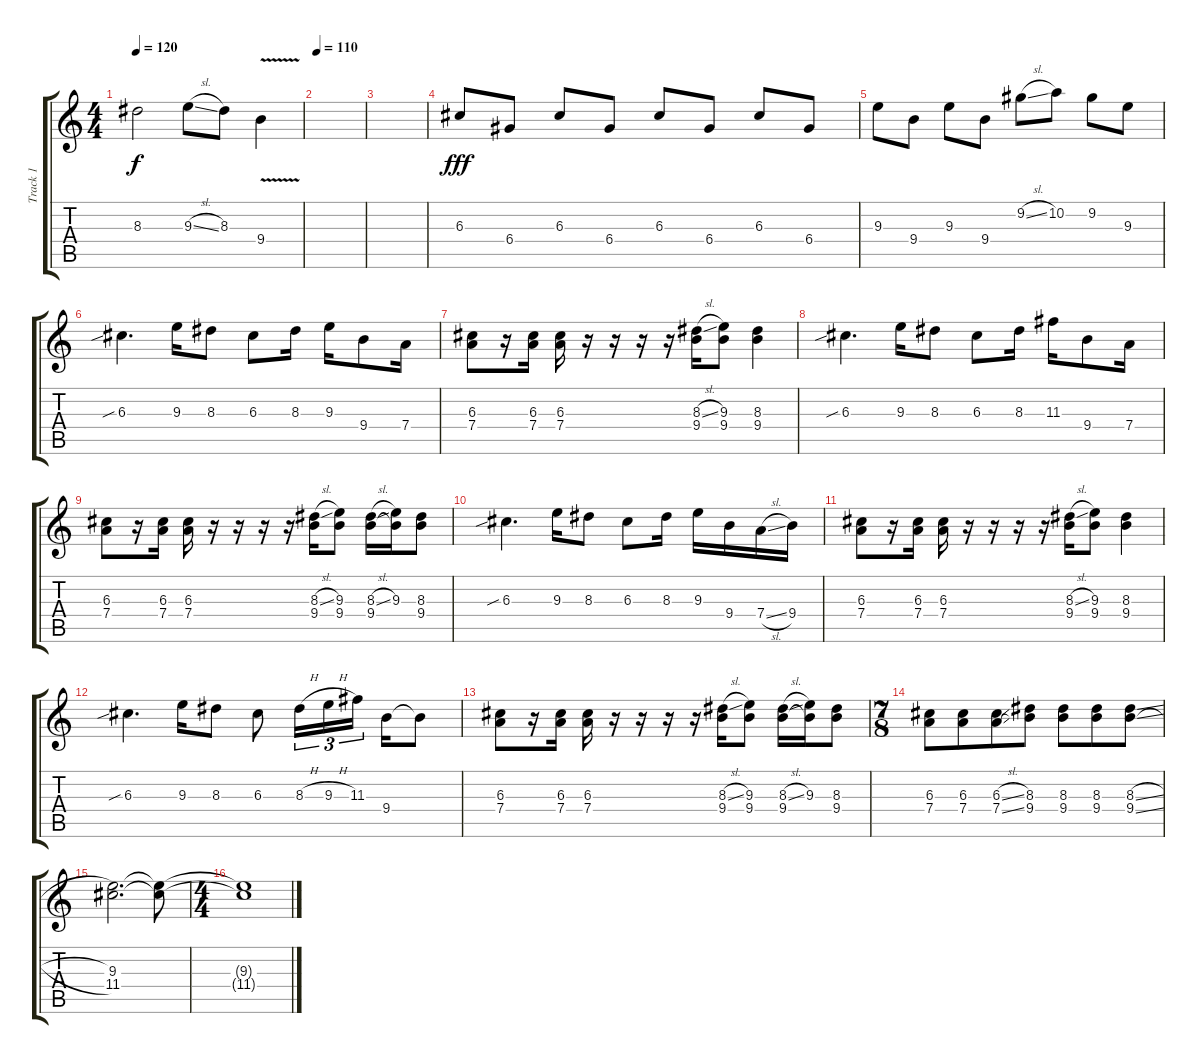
\track ("Track 1" "Track 1") {instrument distortionguitar}
\staff {score tabs}
\tuning (E4 B3 G3 D3 A2 E2) {hide}
\ts (4 4)
\tempo 120
\clef g2
\ks c
8.3.2{dy f} 9.3{sl}.8 8.3.8 9.4{v}.4 |
\tempo 110
|
|
6.3.8{dy fff} 6.4.8 6.3.8 6.4.8 6.3.8 6.4.8 6.3.8 6.4.8 |
9.3.8 9.4.8 9.3.8 9.4.8 9.2{sl}.8 10.2.8 9.2.8 9.3.8 |
6.3{sib}.4{d} 9.3.16 8.3.8 6.3.8 8.3.16 9.3.16 9.4.8 7.4.16 |
(6.3 7.4).8 r.16 (6.3 7.4).16 (6.3 7.4).16 r.16 r.16 r.16 r.16 (8.3{sl} 9.4).16 (9.3 9.4).8 (8.3 9.4).4 |
6.3{sib}.4{d} 9.3.16 8.3.8 6.3.8 8.3.16 11.3.16 9.4.8 7.4.16 |
(6.3 7.4).8 r.16 (6.3 7.4).16 (6.3 7.4).16 r.16 r.16 r.16 r.16 (8.3{sl} 9.4).16 (9.3 9.4).8 (8.3{sl} 9.4).16 (9.3 9.4{t}).16 (8.3 9.4).8 |
6.3{sib}.4{d} 9.3.16 8.3.8 6.3.8 8.3.16 9.3.16 9.4.16 7.4{sl}.16 9.4.16 |
(6.3 7.4).8 r.16 (6.3 7.4).16 (6.3 7.4).16 r.16 r.16 r.16 r.16 (8.3{sl} 9.4).16 (9.3 9.4).8 (8.3 9.4).4 |
6.3{sib}.4{d} 9.3.16 8.3.8 6.3.8 8.3{h}.16{tu (3 2)} 9.3{h}.16{tu (3 2)} 11.3.16{tu (3 2) beam splitsecondary} 9.4.16 9.4{t}.8 |
(6.3 7.4).8 r.16 (6.3 7.4).16 (6.3 7.4).16 r.16 r.16 r.16 r.16 (8.3{sl} 9.4).16 (9.3 9.4).8 (8.3{sl} 9.4).16 (9.3 9.4{t}).16 (8.3 9.4).8 |
\ts (7 8)
(6.3 7.4).8 (6.3 7.4).8 (6.3{sl} 7.4{sl}).8 (8.3 9.4).8 (8.3 9.4).8 (8.3 9.4).8 (8.3{sl} 9.4{sl}).8 |
(9.3 11.4).2{d} (9.3{t} 11.4{t}).8 |
\ts (4 4)
(9.3{t} 11.4{t}).1
